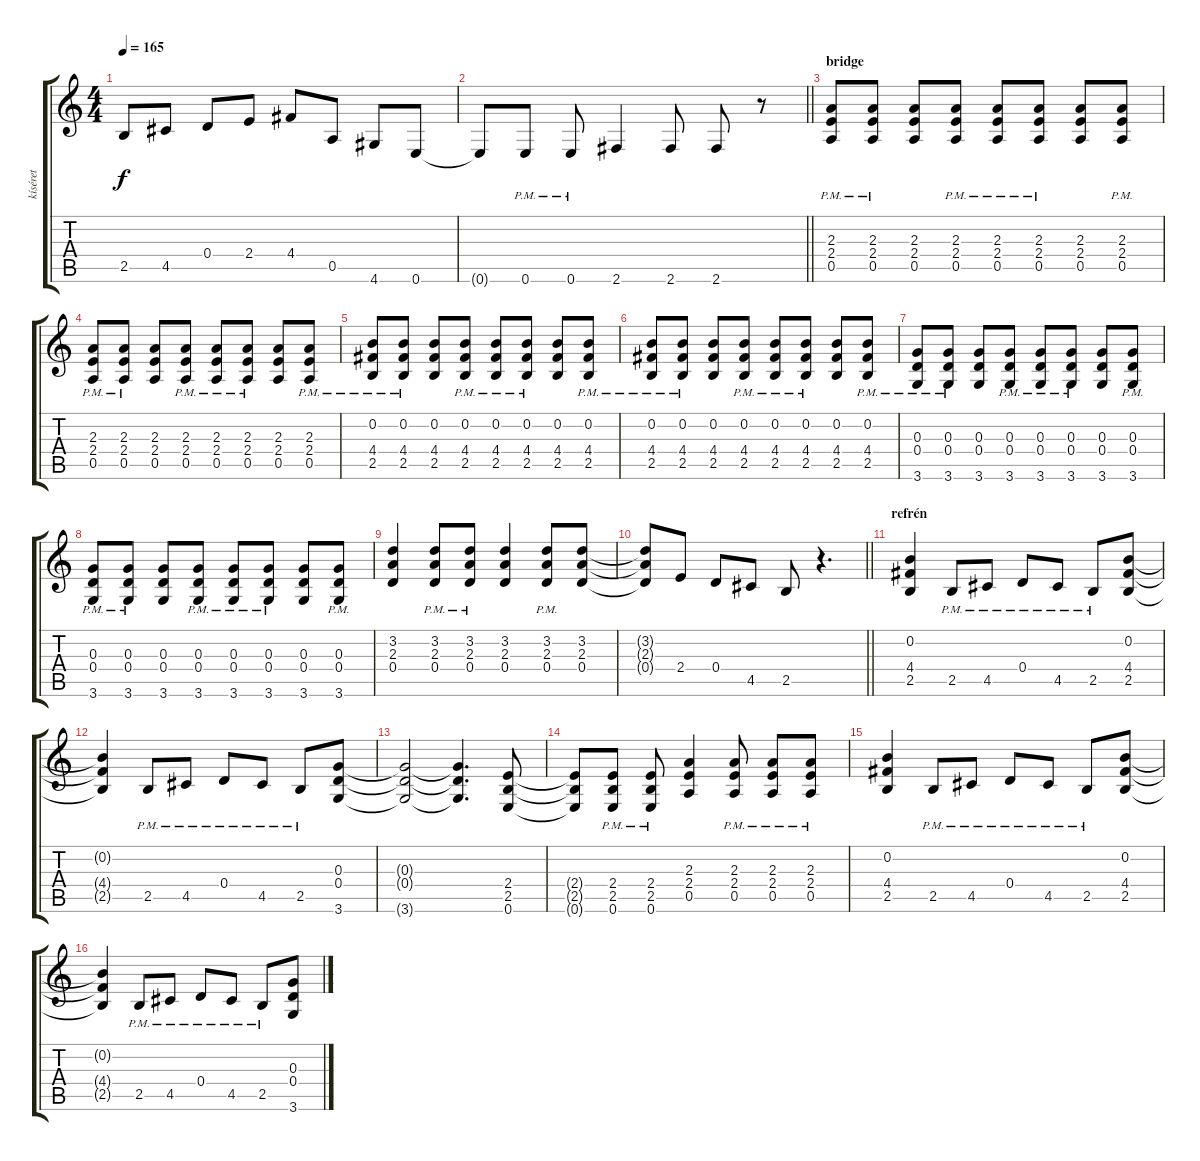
\track ("kíséret" "kíséret") {instrument distortionguitar}
\staff {score tabs}
\tuning (E4 B3 G3 D3 A2 E2) {hide}
\ts (4 4)
\tempo 165
\clef g2
\ks c
2.5{t}.8{dy f} 4.5.8 0.4.8 2.4.8 4.4.8 0.5.8 4.6.8 0.6.8 |
\barLineRight lightlight
0.6{t}.8 0.6{pm}.8 0.6{pm}.8 2.6.4 2.6.8 2.6.8 r.8 |
\section ("" "bridge")
(2.3{pm} 2.4{pm} 0.5{pm}).8 (2.3{pm} 2.4{pm} 0.5{pm}).8 (2.3 2.4 0.5).8 (2.3{pm} 2.4{pm} 0.5{pm}).8 (2.3{pm} 2.4{pm} 0.5{pm}).8 (2.3{pm} 2.4{pm} 0.5{pm}).8 (2.3 2.4 0.5).8 (2.3{pm} 2.4{pm} 0.5{pm}).8 |
(2.3{pm} 2.4{pm} 0.5{pm}).8 (2.3{pm} 2.4{pm} 0.5{pm}).8 (2.3 2.4 0.5).8 (2.3{pm} 2.4{pm} 0.5{pm}).8 (2.3{pm} 2.4{pm} 0.5{pm}).8 (2.3{pm} 2.4{pm} 0.5{pm}).8 (2.3 2.4 0.5).8 (2.3{pm} 2.4{pm} 0.5{pm}).8 |
(0.2{pm} 4.4{pm} 2.5{pm}).8 (0.2{pm} 4.4{pm} 2.5{pm}).8 (0.2 4.4 2.5).8 (0.2{pm} 4.4{pm} 2.5{pm}).8 (0.2{pm} 4.4{pm} 2.5{pm}).8 (0.2{pm} 4.4{pm} 2.5{pm}).8 (0.2 4.4 2.5).8 (0.2{pm} 4.4{pm} 2.5{pm}).8 |
(0.2{pm} 4.4{pm} 2.5{pm}).8 (0.2{pm} 4.4{pm} 2.5{pm}).8 (0.2 4.4 2.5).8 (0.2{pm} 4.4{pm} 2.5{pm}).8 (0.2{pm} 4.4{pm} 2.5{pm}).8 (0.2{pm} 4.4{pm} 2.5{pm}).8 (0.2 4.4 2.5).8 (0.2{pm} 4.4{pm} 2.5{pm}).8 |
(0.3{pm} 0.4{pm} 3.6{pm}).8 (0.3{pm} 0.4{pm} 3.6{pm}).8 (0.3 0.4 3.6).8 (0.3{pm} 0.4{pm} 3.6{pm}).8 (0.3{pm} 0.4{pm} 3.6{pm}).8 (0.3{pm} 0.4{pm} 3.6{pm}).8 (0.3 0.4 3.6).8 (0.3 0.4 3.6{pm}).8 |
(0.3{pm} 0.4{pm} 3.6{pm}).8 (0.3{pm} 0.4{pm} 3.6{pm}).8 (0.3 0.4 3.6).8 (0.3{pm} 0.4{pm} 3.6{pm}).8 (0.3{pm} 0.4{pm} 3.6{pm}).8 (0.3{pm} 0.4{pm} 3.6{pm}).8 (0.3 0.4 3.6).8 (0.3{pm} 0.4{pm} 3.6{pm}).8 |
(3.2 2.3 0.4).4 (3.2{pm} 2.3{pm} 0.4{pm}).8 (3.2{pm} 2.3{pm} 0.4{pm}).8 (3.2 2.3 0.4).4 (3.2{pm} 2.3{pm} 0.4{pm}).8 (3.2 2.3 0.4).8 |
\barLineRight lightlight
(3.2{t} 2.3{t} 0.4{t}).8 2.4.8 0.4.8 4.5.8 2.5.8 r.4{d} |
\section ("" "refrén")
(0.2 4.4 2.5).4 2.5{pm}.8 4.5{pm}.8 0.4{pm}.8 4.5{pm}.8 2.5{pm}.8 (0.2 4.4 2.5).8 |
(0.2{t} 4.4{t} 2.5{t}).4 2.5{pm}.8 4.5{pm}.8 0.4{pm}.8 4.5{pm}.8 2.5{pm}.8 (0.3 0.4 3.6).8 |
(0.3{t} 0.4{t} 3.6{t}).2 (0.3{t} 0.4{t} 3.6{t}).4{d} (2.4 2.5 0.6).8 |
(2.4{t} 2.5{t} 0.6{t}).8 (2.4{pm} 2.5{pm} 0.6{pm}).8 (2.4{pm} 2.5{pm} 0.6{pm}).8 (2.3 2.4 0.5).4 (2.3{pm} 2.4{pm} 0.5{pm}).8 (2.3{pm} 2.4{pm} 0.5{pm}).8 (2.3{pm} 2.4{pm} 0.5{pm}).8 |
(0.2 4.4 2.5).4 2.5{pm}.8 4.5{pm}.8 0.4{pm}.8 4.5{pm}.8 2.5{pm}.8 (0.2 4.4 2.5).8 |
(0.2{t} 4.4{t} 2.5{t}).4 2.5{pm}.8 4.5{pm}.8 0.4{pm}.8 4.5{pm}.8 2.5{pm}.8 (0.3 0.4 3.6).8
